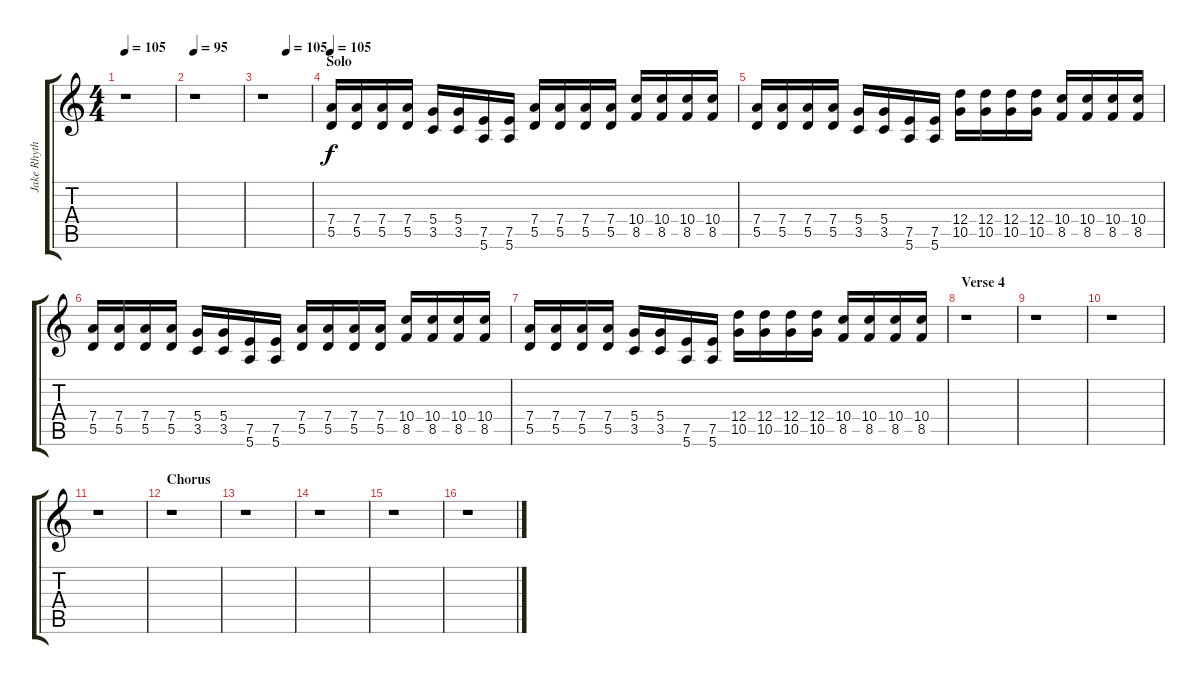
\track ("Jake Rhythm" "Jake Rhyth") {instrument distortionguitar}
\staff {score tabs}
\tuning (E4 B3 G3 D3 A2 E2) {hide}
\ts (4 4)
\tempo 105
\clef g2
\ks c
r.1{dy f} |
\tempo 95
r.1 |
\tempo (105 0.5)
r.1 |
\section ("" "Solo")
\tempo 105
(7.4 5.5).16 (7.4 5.5).16 (7.4 5.5).16 (7.4 5.5).16 (5.4 3.5).16 (5.4 3.5).16 (7.5 5.6).16 (7.5 5.6).16 (7.4 5.5).16 (7.4 5.5).16 (7.4 5.5).16 (7.4 5.5).16 (10.4 8.5).16 (10.4 8.5).16 (10.4 8.5).16 (10.4 8.5).16 |
(7.4 5.5).16 (7.4 5.5).16 (7.4 5.5).16 (7.4 5.5).16 (5.4 3.5).16 (5.4 3.5).16 (7.5 5.6).16 (7.5 5.6).16 (12.4 10.5).16 (12.4 10.5).16 (12.4 10.5).16 (12.4 10.5).16 (10.4 8.5).16 (10.4 8.5).16 (10.4 8.5).16 (10.4 8.5).16 |
(7.4 5.5).16 (7.4 5.5).16 (7.4 5.5).16 (7.4 5.5).16 (5.4 3.5).16 (5.4 3.5).16 (7.5 5.6).16 (7.5 5.6).16 (7.4 5.5).16 (7.4 5.5).16 (7.4 5.5).16 (7.4 5.5).16 (10.4 8.5).16 (10.4 8.5).16 (10.4 8.5).16 (10.4 8.5).16 |
(7.4 5.5).16 (7.4 5.5).16 (7.4 5.5).16 (7.4 5.5).16 (5.4 3.5).16 (5.4 3.5).16 (7.5 5.6).16 (7.5 5.6).16 (12.4 10.5).16 (12.4 10.5).16 (12.4 10.5).16 (12.4 10.5).16 (10.4 8.5).16 (10.4 8.5).16 (10.4 8.5).16 (10.4 8.5).16 |
\section ("" "Verse 4")
r.1 |
r.1 |
r.1 |
r.1 |
\section ("" "Chorus")
r.1 |
r.1 |
r.1 |
r.1 |
r.1
